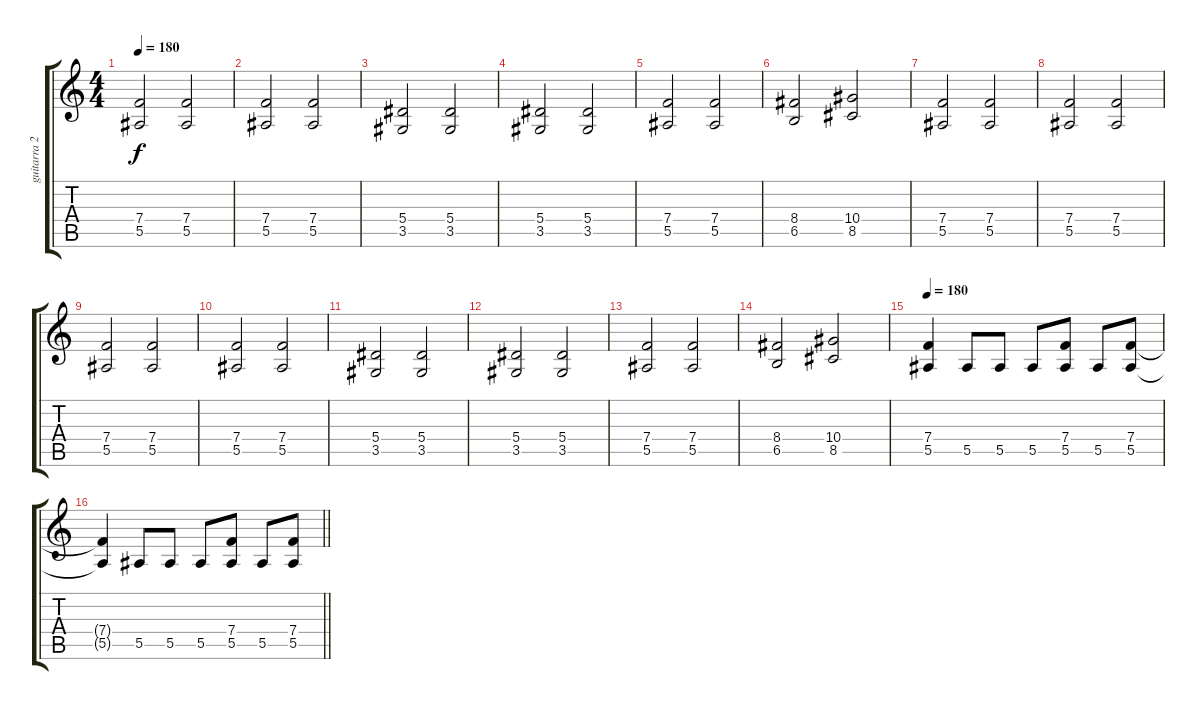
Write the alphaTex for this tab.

\track ("guitarra 2" "guitarra 2") {instrument distortionguitar}
\staff {score tabs}
\tuning (C4 G3 Eb3 Bb2 F2 C2) {hide}
\ts (4 4)
\tempo 180
\clef g2
\ks c
(7.4 5.5).2{dy f} (7.4 5.5).2 |
(7.4 5.5).2 (7.4 5.5).2 |
(5.4 3.5).2 (5.4 3.5).2 |
(5.4 3.5).2 (5.4 3.5).2 |
(7.4 5.5).2 (7.4 5.5).2 |
(8.4 6.5).2 (10.4 8.5).2 |
(7.4 5.5).2 (7.4 5.5).2 |
(7.4 5.5).2 (7.4 5.5).2 |
(7.4 5.5).2 (7.4 5.5).2 |
(7.4 5.5).2 (7.4 5.5).2 |
(5.4 3.5).2 (5.4 3.5).2 |
(5.4 3.5).2 (5.4 3.5).2 |
(7.4 5.5).2 (7.4 5.5).2 |
(8.4 6.5).2 (10.4 8.5).2 |
\tempo 180
(7.4 5.5).4 5.5.8 5.5.8 5.5.8 (7.4 5.5).8 5.5.8 (7.4 5.5).8 |
\barLineRight lightlight
(7.4{t} 5.5{t}).4 5.5.8 5.5.8 5.5.8 (7.4 5.5).8 5.5.8 (7.4 5.5).8
